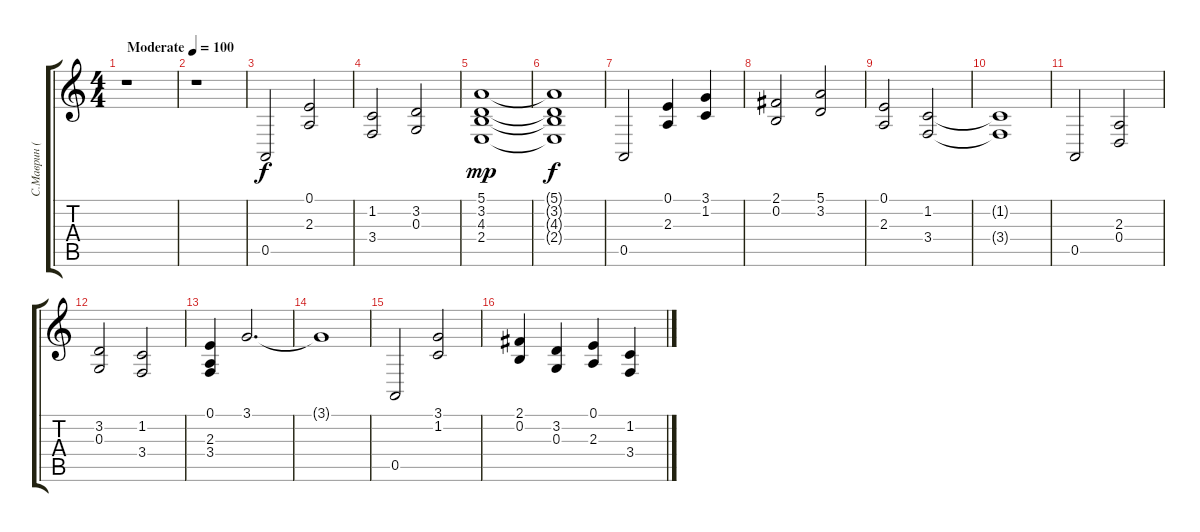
\track ("С.Маврин (синтезатор)" "С.Маврин (") {instrument pad4choir}
\staff {score tabs}
\tuning (E4 B3 G3 D3 A2 E2) {hide}
\ts (4 4)
\tempo (100 "Moderate")
\clef g2
\ks c
r.1{dy f instrument pad4choir} |
r.1 |
0.5.2 (0.1 2.3).2 |
(1.2 3.4).2 (3.2 0.3).2 |
(5.1 3.2 4.3 2.4).1{dy mp} |
(5.1{t} 3.2{t} 4.3{t} 2.4{t}).1{dy f} |
0.5.2 (0.1 2.3).4 (3.1 1.2).4 |
(2.1 0.2).2 (5.1 3.2).2 |
(0.1 2.3).2 (1.2 3.4).2 |
(1.2{t} 3.4{t}).1 |
0.5.2 (2.3 0.4).2 |
(3.2 0.3).2 (1.2 3.4).2 |
(0.1 2.3 3.4).4 3.1.2{d} |
3.1{t}.1 |
0.5.2 (3.1 1.2).2 |
(2.1 0.2).4 (3.2 0.3).4 (0.1 2.3).4 (1.2 3.4).4
